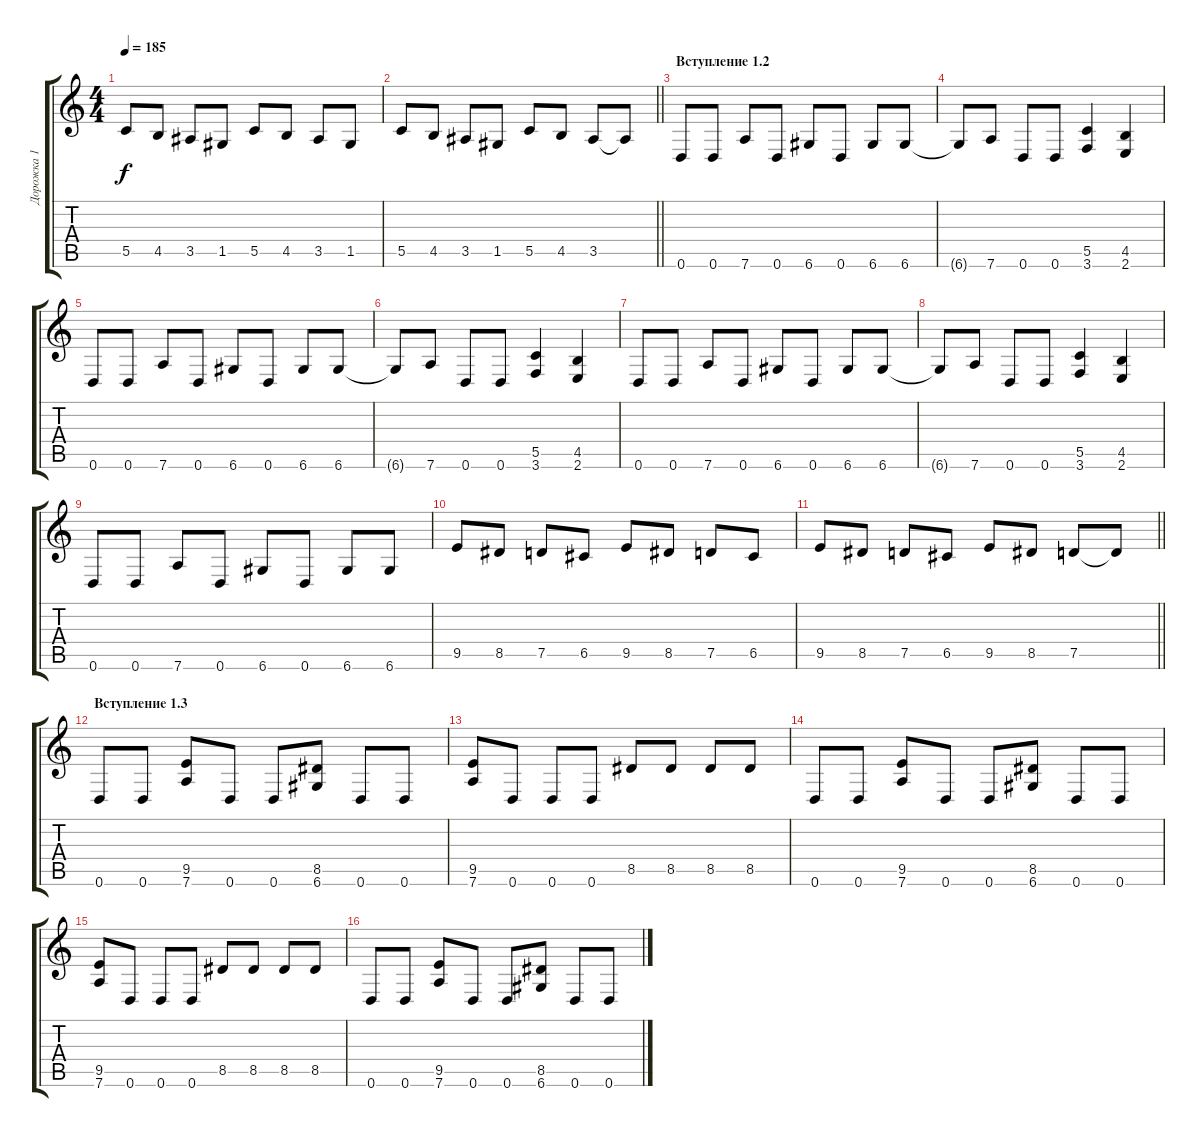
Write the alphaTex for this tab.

\track ("Дорожка 1" "Дорожка 1") {instrument distortionguitar}
\staff {score tabs}
\tuning (D4 A3 F3 C3 G2 D2) {hide}
\ts (4 4)
\tempo 185
\clef g2
\ks c
5.5.8{dy f} 4.5.8 3.5.8 1.5.8 5.5.8 4.5.8 3.5.8 1.5.8 |
\barLineRight lightlight
5.5.8 4.5.8 3.5.8 1.5.8 5.5.8 4.5.8 3.5.8 3.5{t}.8 |
\section ("" "Вступление 1.2")
0.6.8 0.6.8 7.6.8 0.6.8 6.6.8 0.6.8 6.6.8 6.6.8 |
6.6{t}.8 7.6.8 0.6.8 0.6.8 (5.5 3.6).4 (4.5 2.6).4 |
0.6.8 0.6.8 7.6.8 0.6.8 6.6.8 0.6.8 6.6.8 6.6.8 |
6.6{t}.8 7.6.8 0.6.8 0.6.8 (5.5 3.6).4 (4.5 2.6).4 |
0.6.8 0.6.8 7.6.8 0.6.8 6.6.8 0.6.8 6.6.8 6.6.8 |
6.6{t}.8 7.6.8 0.6.8 0.6.8 (5.5 3.6).4 (4.5 2.6).4 |
0.6.8 0.6.8 7.6.8 0.6.8 6.6.8 0.6.8 6.6.8 6.6.8 |
9.5.8 8.5.8 7.5.8 6.5.8 9.5.8 8.5.8 7.5.8 6.5.8 |
\barLineRight lightlight
9.5.8 8.5.8 7.5.8 6.5.8 9.5.8 8.5.8 7.5.8 7.5{t}.8 |
\section ("" "Вступление 1.3")
0.6.8 0.6.8 (9.5 7.6).8 0.6.8 0.6.8 (8.5 6.6).8 0.6.8 0.6.8 |
(9.5 7.6).8 0.6.8 0.6.8 0.6.8 8.5.8 8.5.8 8.5.8 8.5.8 |
0.6.8 0.6.8 (9.5 7.6).8 0.6.8 0.6.8 (8.5 6.6).8 0.6.8 0.6.8 |
(9.5 7.6).8 0.6.8 0.6.8 0.6.8 8.5.8 8.5.8 8.5.8 8.5.8 |
0.6.8 0.6.8 (9.5 7.6).8 0.6.8 0.6.8 (8.5 6.6).8 0.6.8 0.6.8
